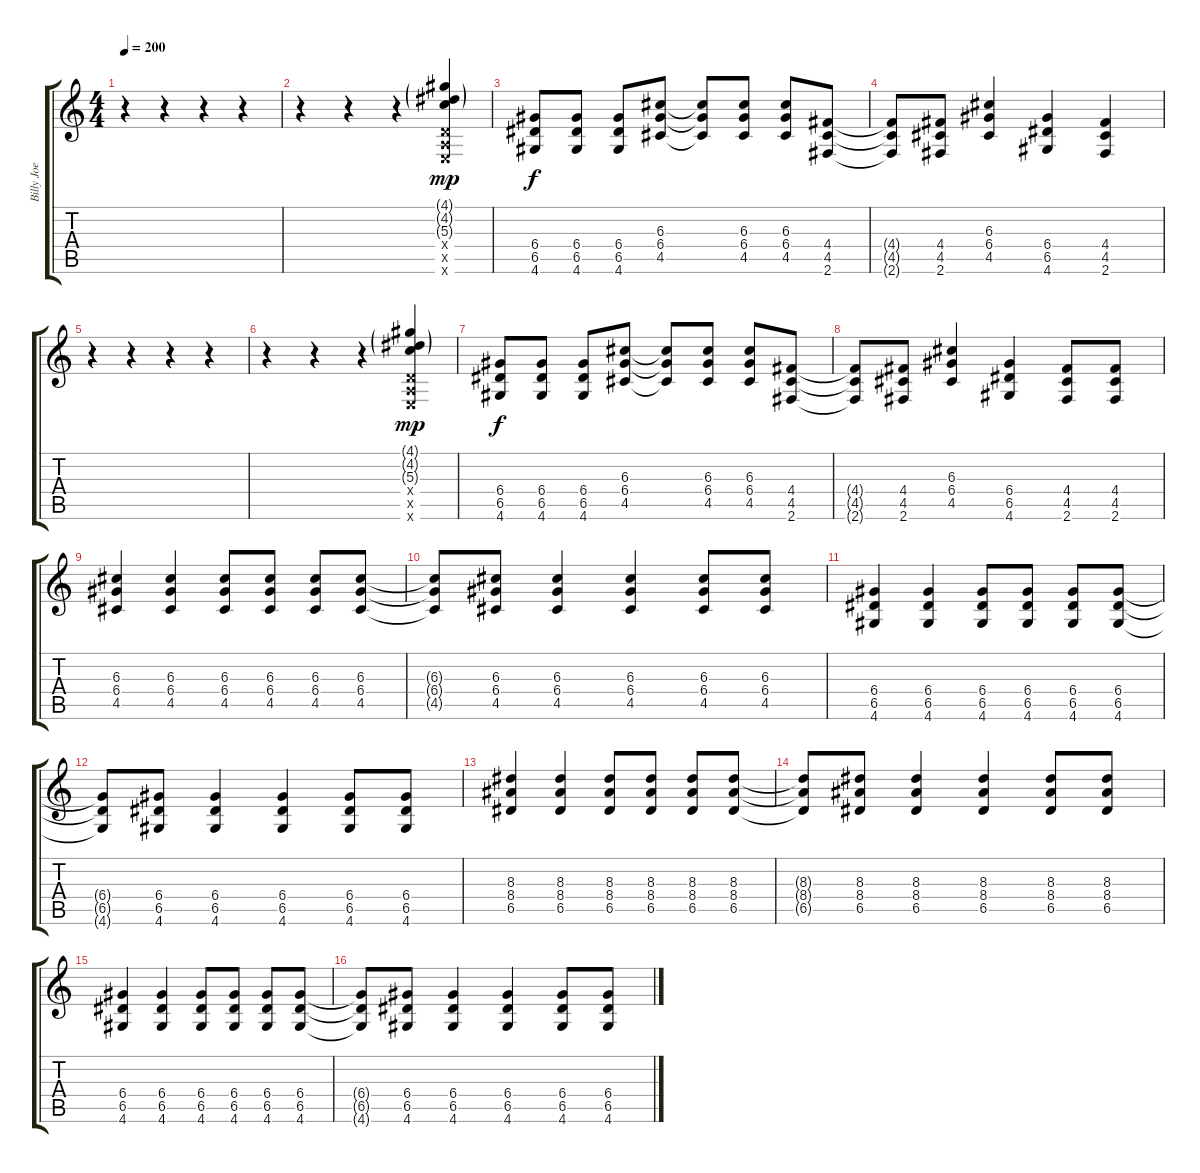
\track ("Billy Joe" "Billy Joe") {instrument distortionguitar}
\staff {score tabs}
\tuning (E4 B3 G3 D3 A2 E2) {hide}
\ts (4 4)
\tempo 200
\clef g2
\ks c
r.4{dy mp} r.4 r.4 r.4 |
r.4 r.4 r.4 (4.1{g} 4.2{g} 5.3{g} 0.4{x} 0.5{x} 0.6{x}).4 |
(6.4 6.5 4.6).8{dy f} (6.4 6.5 4.6).8 (6.4 6.5 4.6).8 (6.3 6.4 4.5).8 (6.3{t} 6.4{t} 4.5{t}).8 (6.3 6.4 4.5).8 (6.3 6.4 4.5).8 (4.4 4.5 2.6).8 |
(4.4{t} 4.5{t} 2.6{t}).8 (4.4 4.5 2.6).8 (6.3 6.4 4.5).4 (6.4 6.5 4.6).4 (4.4 4.5 2.6).4 |
r.4 r.4 r.4 r.4 |
r.4 r.4 r.4 (4.1{g} 4.2{g} 5.3{g} 0.4{x} 0.5{x} 0.6{x}).4{dy mp} |
(6.4 6.5 4.6).8{dy f} (6.4 6.5 4.6).8 (6.4 6.5 4.6).8 (6.3 6.4 4.5).8 (6.3{t} 6.4{t} 4.5{t}).8 (6.3 6.4 4.5).8 (6.3 6.4 4.5).8 (4.4 4.5 2.6).8 |
(4.4{t} 4.5{t} 2.6{t}).8 (4.4 4.5 2.6).8 (6.3 6.4 4.5).4 (6.4 6.5 4.6).4 (4.4 4.5 2.6).8 (4.4 4.5 2.6).8 |
(6.3 6.4 4.5).4 (6.3 6.4 4.5).4 (6.3 6.4 4.5).8 (6.3 6.4 4.5).8 (6.3 6.4 4.5).8 (6.3 6.4 4.5).8 |
(6.3{t} 6.4{t} 4.5{t}).8 (6.3 6.4 4.5).8 (6.3 6.4 4.5).4 (6.3 6.4 4.5).4 (6.3 6.4 4.5).8 (6.3 6.4 4.5).8 |
(6.4 6.5 4.6).4 (6.4 6.5 4.6).4 (6.4 6.5 4.6).8 (6.4 6.5 4.6).8 (6.4 6.5 4.6).8 (6.4 6.5 4.6).8 |
(6.4{t} 6.5{t} 4.6{t}).8 (6.4 6.5 4.6).8 (6.4 6.5 4.6).4 (6.4 6.5 4.6).4 (6.4 6.5 4.6).8 (6.4 6.5 4.6).8 |
(8.3 8.4 6.5).4 (8.3 8.4 6.5).4 (8.3 8.4 6.5).8 (8.3 8.4 6.5).8 (8.3 8.4 6.5).8 (8.3 8.4 6.5).8 |
(8.3{t} 8.4{t} 6.5{t}).8 (8.3 8.4 6.5).8 (8.3 8.4 6.5).4 (8.3 8.4 6.5).4 (8.3 8.4 6.5).8 (8.3 8.4 6.5).8 |
(6.4 6.5 4.6).4 (6.4 6.5 4.6).4 (6.4 6.5 4.6).8 (6.4 6.5 4.6).8 (6.4 6.5 4.6).8 (6.4 6.5 4.6).8 |
(6.4{t} 6.5{t} 4.6{t}).8 (6.4 6.5 4.6).8 (6.4 6.5 4.6).4 (6.4 6.5 4.6).4 (6.4 6.5 4.6).8 (6.4 6.5 4.6).8
